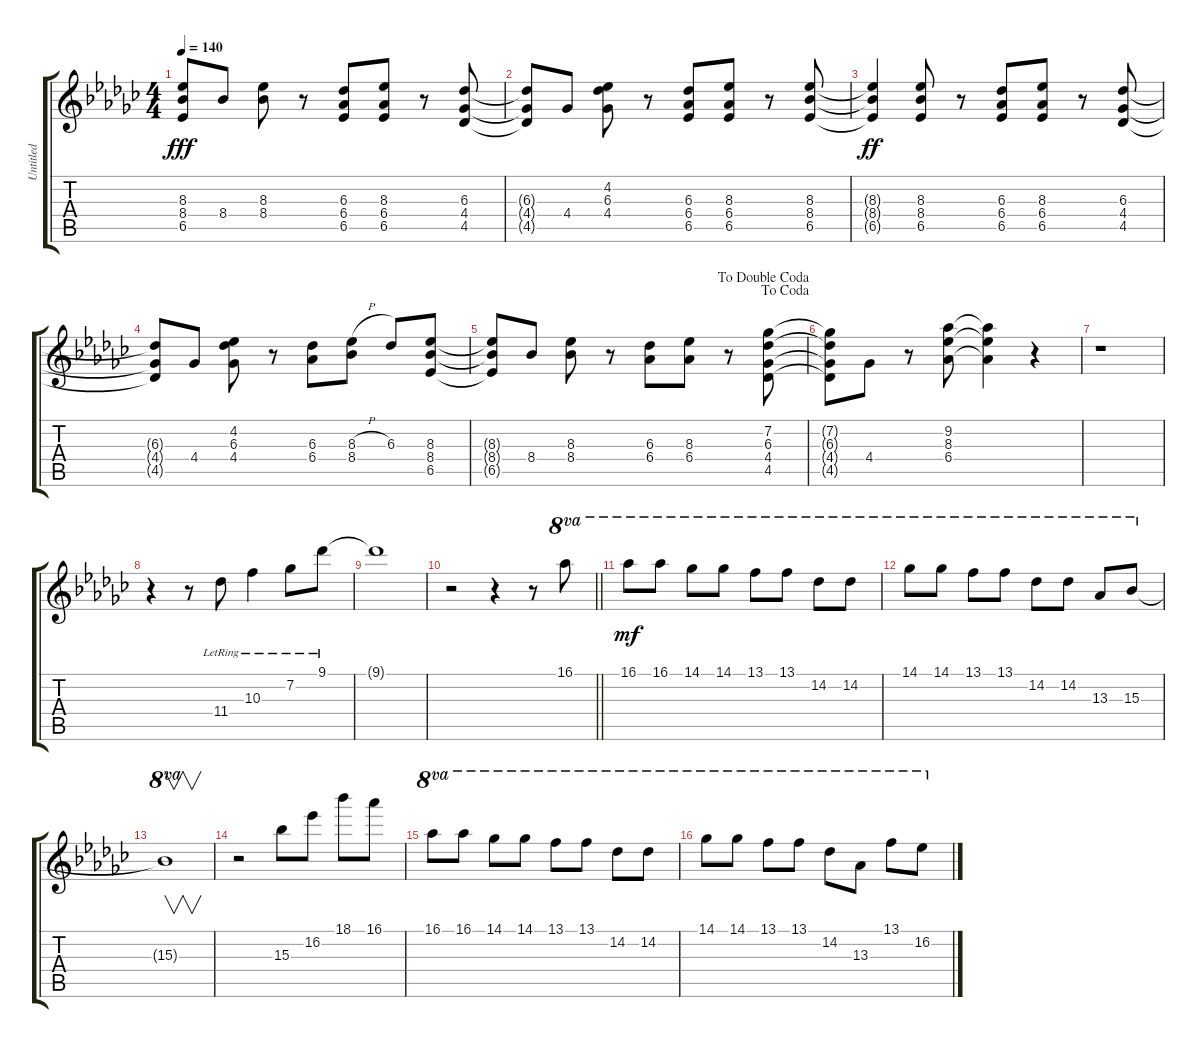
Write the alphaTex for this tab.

\track ("Untitled" "Untitled") {instrument electricguitarclean}
\staff {score tabs}
\tuning (E4 B3 G3 D3 A2 E2) {hide}
\ts (4 4)
\tempo 140
\clef g2
\ks gb
(8.3{t} 8.4{t} 6.5{t}).8{dy fff} 8.4.8 (8.3 8.4).8 r.8 (6.3 6.4 6.5).8 (8.3 6.4 6.5).8 r.8 (6.3 4.4 4.5).8 |
(6.3{t} 4.4{t} 4.5{t}).8 4.4.8 (4.2 6.3 4.4).8 r.8 (6.3 6.4 6.5).8 (8.3 6.4 6.5).8 r.8 (8.3 8.4 6.5).8 |
(8.3{t} 8.4{t} 6.5{t}).4{dy ff} (8.3 8.4 6.5).8 r.8 (6.3 6.4 6.5).8 (8.3 6.4 6.5).8 r.8 (6.3 4.4 4.5).8 |
(6.3{t} 4.4{t} 4.5{t}).8 4.4.8 (4.2 6.3 4.4).8 r.8 (6.3 6.4).8 (8.3{h} 8.4).8 6.3.8 (8.3 8.4 6.5).8 |
\jump dacoda
\jump dadoublecoda
(8.3{t} 8.4{t} 6.5{t}).8 8.4.8 (8.3 8.4).8 r.8 (6.3 6.4).8 (8.3 6.4).8 r.8 (7.2 6.3 4.4 4.5).8 |
(7.2{t} 6.3{t} 4.4{t} 4.5{t}).8 4.4.8 r.8 (9.2 8.3 6.4).8 (9.2{t} 8.3{t} 6.4{t}).4 r.4 |
r.1 |
r.4 r.8 11.4{lr}.8 10.3{lr}.4 7.2{lr}.8 9.1{lr}.8 |
9.1{t}.1 |
\barLineRight lightlight
r.2 r.4 r.8 16.1.8{ot 8va} |
16.1.8{ot 8va dy mf} 16.1.8{ot 8va} 14.1.8{ot 8va} 14.1.8{ot 8va} 13.1.8{ot 8va} 13.1.8{ot 8va} 14.2.8{ot 8va} 14.2.8{ot 8va} |
14.1.8{ot 8va} 14.1.8{ot 8va} 13.1.8{ot 8va} 13.1.8{ot 8va} 14.2.8{ot 8va} 14.2.8{ot 8va} 13.3.8{ot 8va} 15.3.8{ot 8va} |
15.3{t}.1{v ot 8va} |
r.2 15.3.8 16.2.8 18.1.8 16.1.8 |
16.1.8{ot 8va} 16.1.8{ot 8va} 14.1.8{ot 8va} 14.1.8{ot 8va} 13.1.8{ot 8va} 13.1.8{ot 8va} 14.2.8{ot 8va} 14.2.8{ot 8va} |
14.1.8{ot 8va} 14.1.8{ot 8va} 13.1.8{ot 8va} 13.1.8{ot 8va} 14.2.8{ot 8va} 13.3.8{ot 8va} 13.1.8{ot 8va} 16.2.8{ot 8va}
